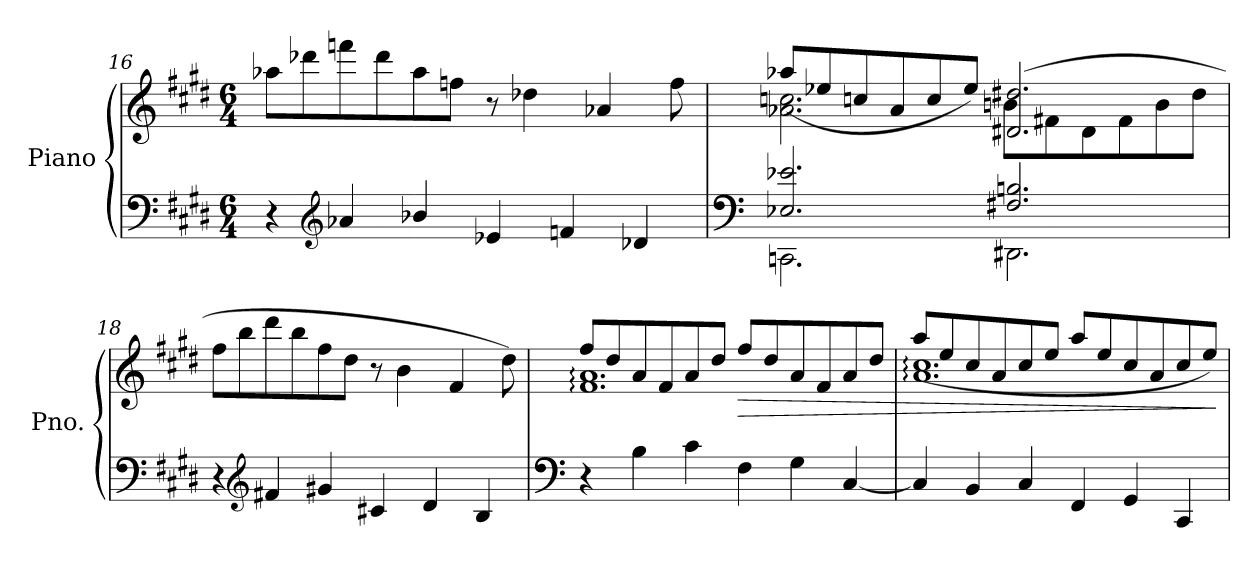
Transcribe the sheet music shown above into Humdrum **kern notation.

**kern	**kern	**dynam
*part1	*part1	*part1
*staff2	*staff1	*staff1/2
*I"Piano	*	*
*I'Pno.	*	*
*clefF4	*clefG2	*
*k[f#c#g#d#]	*k[f#c#g#d#]	*
*M6/4	*M6/4	*
=16	=16	=16
4r	8aa-X\L	.
.	8ddd-X\	.
*clefG2	*	*
4a-X/	8fffn\	.
.	8ddd-\	.
4b-X/	8aa-\	.
.	8ffn\J	.
4e-X/	8r	.
.	4dd-X\	.
4fn/	.	.
.	4a-X/	.
4d-X/	.	.
.	8ff\	.
!!LO:PB:g=z
=17	=17	=17
*clefF4	*	*
*^	*^	*
2.CCn:\	2.E-X/ 2.e-X/	2.a-X\ 2.ccn\	(>8aa-X/L	.
.	.	.	8ee-X/	.
.	.	.	8ccn/	.
.	.	.	8a-/	.
.	.	.	8cc/	.
.	.	.	8ee-/J)	.
2.DD#X:\	2.F#X/ 2.Bn/	(>2.d#X/ 2.dd#X/	8bn\L	.
.	.	.	8f#X\	.
.	.	.	8d#\	.
.	.	.	8f#\	.
.	.	.	8b\	.
.	.	.	8dd#\J	.
*v	*v	*	*	*
*	*v	*v	*
=18	=18	=18
4r	8ff#\L	.
.	8bb\	.
*clefG2	*	*
4f#X/	8ddd#\	.
.	8bb\	.
4g#X/	8ff#\	.
.	8dd#\J	.
4c#X/	8r	.
.	4b\	.
4d#/	.	.
.	4f#/	.
4B/	.	.
.	8dd#\)	.
=19	=19	=19
*clefF4	*	*
*	*^	*
4r	1.f#: 1.a:	8ff#/L	.
.	.	8dd#/	.
4B\	.	8a/	.
.	.	8f#/	.
4c#\	.	8a/	.
.	.	8dd#/J	.
!	!	!	!LO:HP:b
4F#\	.	8ff#/L	>
.	.	8dd#/	.
4G#\	.	8a/	.
.	.	8f#/	.
[4C#/	.	8a/	.
.	.	8dd#/J	.
!!LO:LB:g=z	!!
=20	=20	=20	=20
4C#/]	1.a: 1.cc#:	(>8aa/L	.
.	.	8ee/	.
4BB/	.	8cc#/	.
.	.	8a/	.
4C#/	.	8cc#/	.
.	.	8ee/J	.
4FF#/	.	8aa/L	.
.	.	8ee/	.
4GG#/	.	8cc#/	.
.	.	8a/	.
4CC#/	.	8cc#/	.
.	.	8ee/J)	.
*	*v	*v	*
.	.	]
=	=	=
*-	*-	*-
